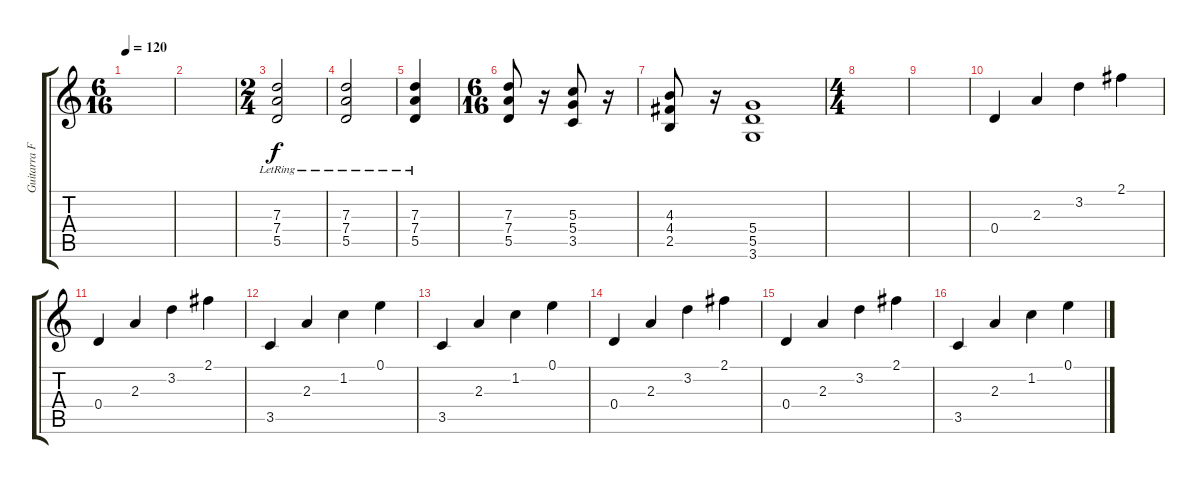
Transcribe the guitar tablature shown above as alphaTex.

\track ("Guitarra Fromer" "Guitarra F") {instrument distortionguitar}
\staff {score tabs}
\tuning (E4 B3 G3 D3 A2 E2) {hide}
\ts (6 16)
\tempo 120
\clef g2
\ks c
|
|
\ts (2 4)
(7.3{lr} 7.4{lr} 5.5{lr}).2 |
(7.3{lr} 7.4{lr} 5.5{lr}).2 |
(7.3{lr} 7.4{lr} 5.5{lr}).4 |
\ts (6 16)
(7.3 7.4 5.5).8 r.16 (5.3 5.4 3.5).8 r.16 |
(4.3 4.4 2.5).8 r.16 (5.4 5.5 3.6).1 |
\ts (4 4)
|
|
0.4.4 2.3.4 3.2.4 2.1.4 |
0.4.4 2.3.4 3.2.4 2.1.4 |
3.5.4 2.3.4 1.2.4 0.1.4 |
3.5.4 2.3.4 1.2.4 0.1.4 |
0.4.4 2.3.4 3.2.4 2.1.4 |
0.4.4 2.3.4 3.2.4 2.1.4 |
3.5.4 2.3.4 1.2.4 0.1.4
